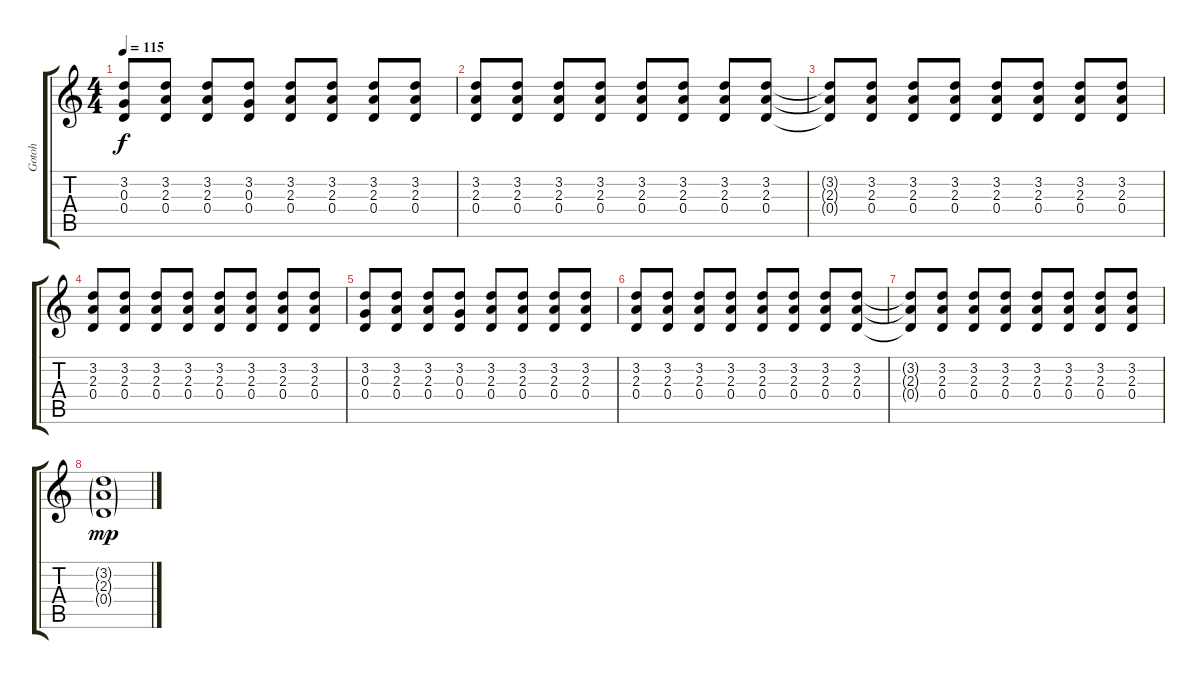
\track ("Gotoh" "Gotoh") {instrument distortionguitar}
\staff {score tabs}
\tuning (E4 B3 G3 D3 A2 E2) {hide}
\ts (4 4)
\tempo 115
\clef g2
\ks c
(3.2 0.3 0.4).8{dy f} (3.2 2.3 0.4).8 (3.2 2.3 0.4).8 (3.2 0.3 0.4).8 (3.2 2.3 0.4).8 (3.2 2.3 0.4).8 (3.2 2.3 0.4).8 (3.2 2.3 0.4).8 |
(3.2 2.3 0.4).8 (3.2 2.3 0.4).8 (3.2 2.3 0.4).8 (3.2 2.3 0.4).8 (3.2 2.3 0.4).8 (3.2 2.3 0.4).8 (3.2 2.3 0.4).8 (3.2 2.3 0.4).8 |
(3.2{t} 2.3{t} 0.4{t}).8 (3.2 2.3 0.4).8 (3.2 2.3 0.4).8 (3.2 2.3 0.4).8 (3.2 2.3 0.4).8 (3.2 2.3 0.4).8 (3.2 2.3 0.4).8 (3.2 2.3 0.4).8 |
(3.2 2.3 0.4).8 (3.2 2.3 0.4).8 (3.2 2.3 0.4).8 (3.2 2.3 0.4).8 (3.2 2.3 0.4).8 (3.2 2.3 0.4).8 (3.2 2.3 0.4).8 (3.2 2.3 0.4).8 |
(3.2 0.3 0.4).8 (3.2 2.3 0.4).8 (3.2 2.3 0.4).8 (3.2 0.3 0.4).8 (3.2 2.3 0.4).8 (3.2 2.3 0.4).8 (3.2 2.3 0.4).8 (3.2 2.3 0.4).8 |
(3.2 2.3 0.4).8 (3.2 2.3 0.4).8 (3.2 2.3 0.4).8 (3.2 2.3 0.4).8 (3.2 2.3 0.4).8 (3.2 2.3 0.4).8 (3.2 2.3 0.4).8 (3.2 2.3 0.4).8 |
(3.2{t} 2.3{t} 0.4{t}).8 (3.2 2.3 0.4).8 (3.2 2.3 0.4).8 (3.2 2.3 0.4).8 (3.2 2.3 0.4).8 (3.2 2.3 0.4).8 (3.2 2.3 0.4).8 (3.2 2.3 0.4).8 |
(3.2{g} 2.3{g} 0.4{g}).1{dy mp}
